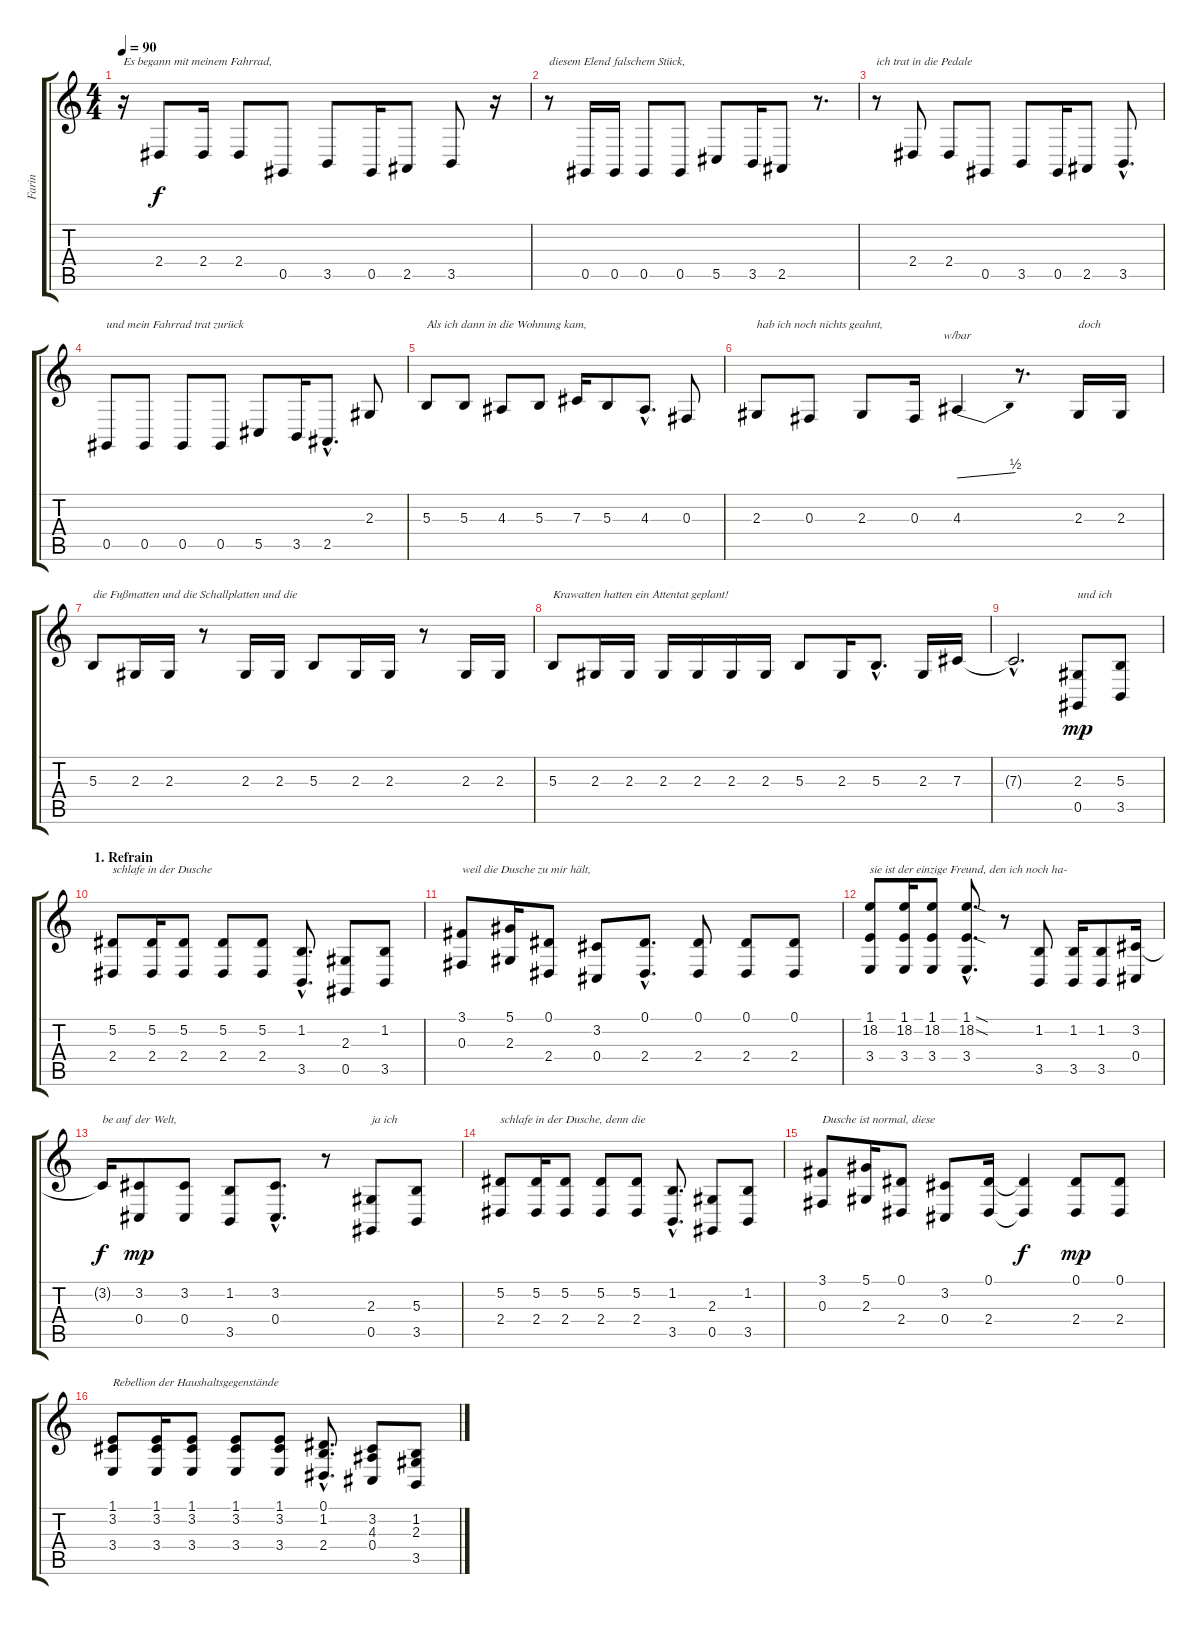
\track ("Farin" "Farin") {instrument brightacousticpiano}
\staff {score tabs}
\tuning (Eb4 Bb3 Gb3 Db3 Ab2 Eb2) {hide}
\ts (4 4)
\tempo 90
\clef g2
\ks c
r.16{txt "Es begann mit meinem Fahrrad," dy f} 2.4.8 2.4.16 2.4.8 0.5.8 3.5.8 0.5.16 2.5.8 3.5.8 r.16 |
r.8{txt "diesem Elend falschem Stück,"} 0.5.16 0.5.16 0.5.8 0.5.8 5.5.8 3.5.16 2.5.8 r.8{d} |
r.8{txt "ich trat in die Pedale"} 2.4.8 2.4.8 0.5.8 3.5.8 0.5.16 2.5.8 3.5{hac}.8{d} |
0.5.8{txt "und mein Fahrrad trat zurück"} 0.5.8 0.5.8 0.5.8 5.5.8 3.5.16 2.5{hac}.8{d} 2.3.8 |
5.3.8{txt "Als ich dann in die Wohnung kam,"} 5.3.8 4.3.8 5.3.8 7.3.16 5.3.8 4.3{hac}.8{d} 0.3.8 |
2.3.8{txt "hab ich noch nichts geahnt,"} 0.3.8 2.3.8 0.3.16 4.3.4{tbe (dive default 0 0 60 2)} r.8{d} 2.3.16{txt "doch"} 2.3.16 |
5.3.8{txt "die Fußmatten und die Schallplatten und die"} 2.3.16 2.3.16 r.8 2.3.16 2.3.16 5.3.8 2.3.16 2.3.16 r.8 2.3.16 2.3.16 |
5.3.8{txt "Krawatten hatten ein Attentat geplant!"} 2.3.16 2.3.16 2.3.16 2.3.16 2.3.16 2.3.16 5.3.8 2.3.16 5.3{hac}.8{d} 2.3.16 7.3.16{volume 8} |
7.3{hac t}.2{d} (2.3 0.5).8{txt "und ich" dy mp volume 16} (5.3 3.5).8 |
\section ("" "1. Refrain")
(5.2 2.4).8{txt "schlafe in der Dusche"} (5.2 2.4).16 (5.2 2.4).8 (5.2 2.4).8 (5.2 2.4).8 (1.2{hac} 3.5{hac}).8{d} (2.3 0.5).8 (1.2 3.5).8 |
(3.1 0.3).8{txt "weil die Dusche zu mir hält,"} (5.1 2.3).16 (0.1 2.4).8 (3.2 0.4).8 (0.1{hac} 2.4{hac}).8{d} (0.1 2.4).8 (0.1 2.4).8 (0.1 2.4).8 |
(1.1 18.2 3.4).8{txt "sie ist der einzige Freund, den ich noch ha-"} (1.1 18.2 3.4).16 (1.1 18.2 3.4).8 (1.1{sod hac} 18.2{sod hac} 3.4{hac}).8{d} r.8 (1.2 3.5).8 (1.2 3.5).16 (1.2 3.5).8 (3.2 0.4).16 |
3.2{t}.16{txt "be auf der Welt," dy f} (3.2 0.4).8{dy mp} (3.2 0.4).8 (1.2 3.5).8 (3.2{hac} 0.4{hac}).8{d} r.8 (2.3 0.5).8{txt "ja ich"} (5.3 3.5).8 |
(5.2 2.4).8{txt "schlafe in der Dusche, denn die"} (5.2 2.4).16 (5.2 2.4).8 (5.2 2.4).8 (5.2 2.4).8 (1.2{hac} 3.5{hac}).8{d} (2.3 0.5).8 (1.2 3.5).8 |
(3.1 0.3).8{txt "Dusche ist normal, diese"} (5.1 2.3).16 (0.1 2.4).8 (3.2 0.4).8 (0.1 2.4).16 (0.1{t} 2.4{t}).4{dy f} (0.1 2.4).8{dy mp} (0.1 2.4).8 |
(1.1 3.2 3.4).8{txt "Rebellion der Haushaltsgegenstände"} (1.1 3.2 3.4).16 (1.1 3.2 3.4).8 (1.1 3.2 3.4).8 (1.1 3.2 3.4).8 (0.1{hac} 1.2{hac} 2.4{hac}).8{d} (3.2 4.3 0.4).8 (1.2 2.3 3.5).8
